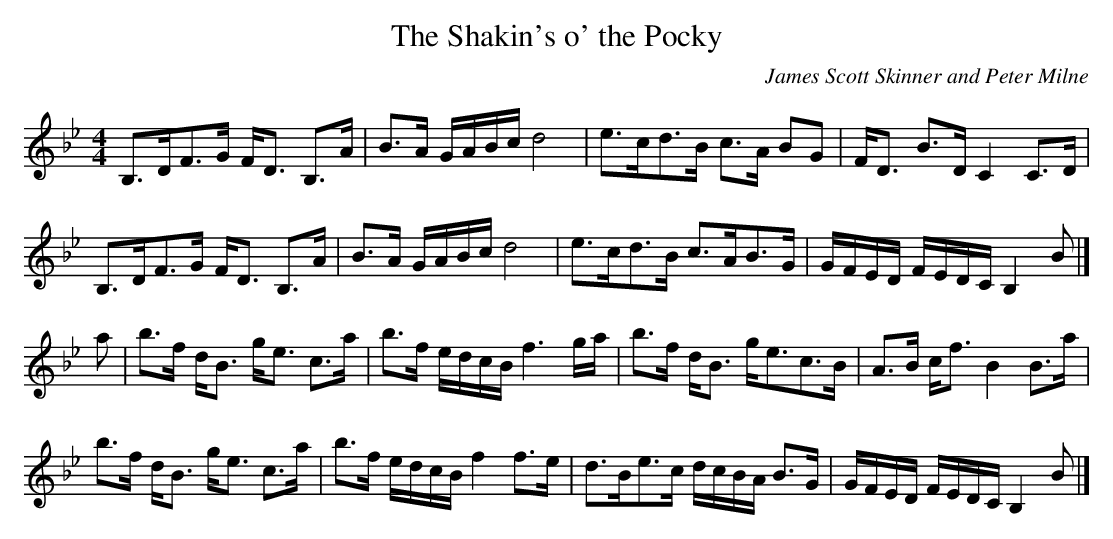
X:1
T:The Shakin's o' the Pocky
C:James Scott Skinner and Peter Milne
M:4/4
L:1/8
K:Bb
B,>DF>G F<D B,>A|B>A G/A/B/c/ d4|e>cd>B c>A BG|F<D B>D C2 C>D|
B,>DF>G F<D B,>A|B>A G/A/B/c/ d4|e>cd>B c>AB>G|G/F/E/D/ F/E/D/C/ B,2 B|]
a|b>f d<B g<e c>a|b>f e/d/c/B/ f3 g/a/|b>f d<B g<ec>B|A>B c<f B2 B>a|
b>f d<B g<e c>a|b>f e/d/c/B/ f2 f>e|d>Be>c d/c/B/A/ B>G|\
G/F/E/D/ F/E/D/C/ B,2 B|]
